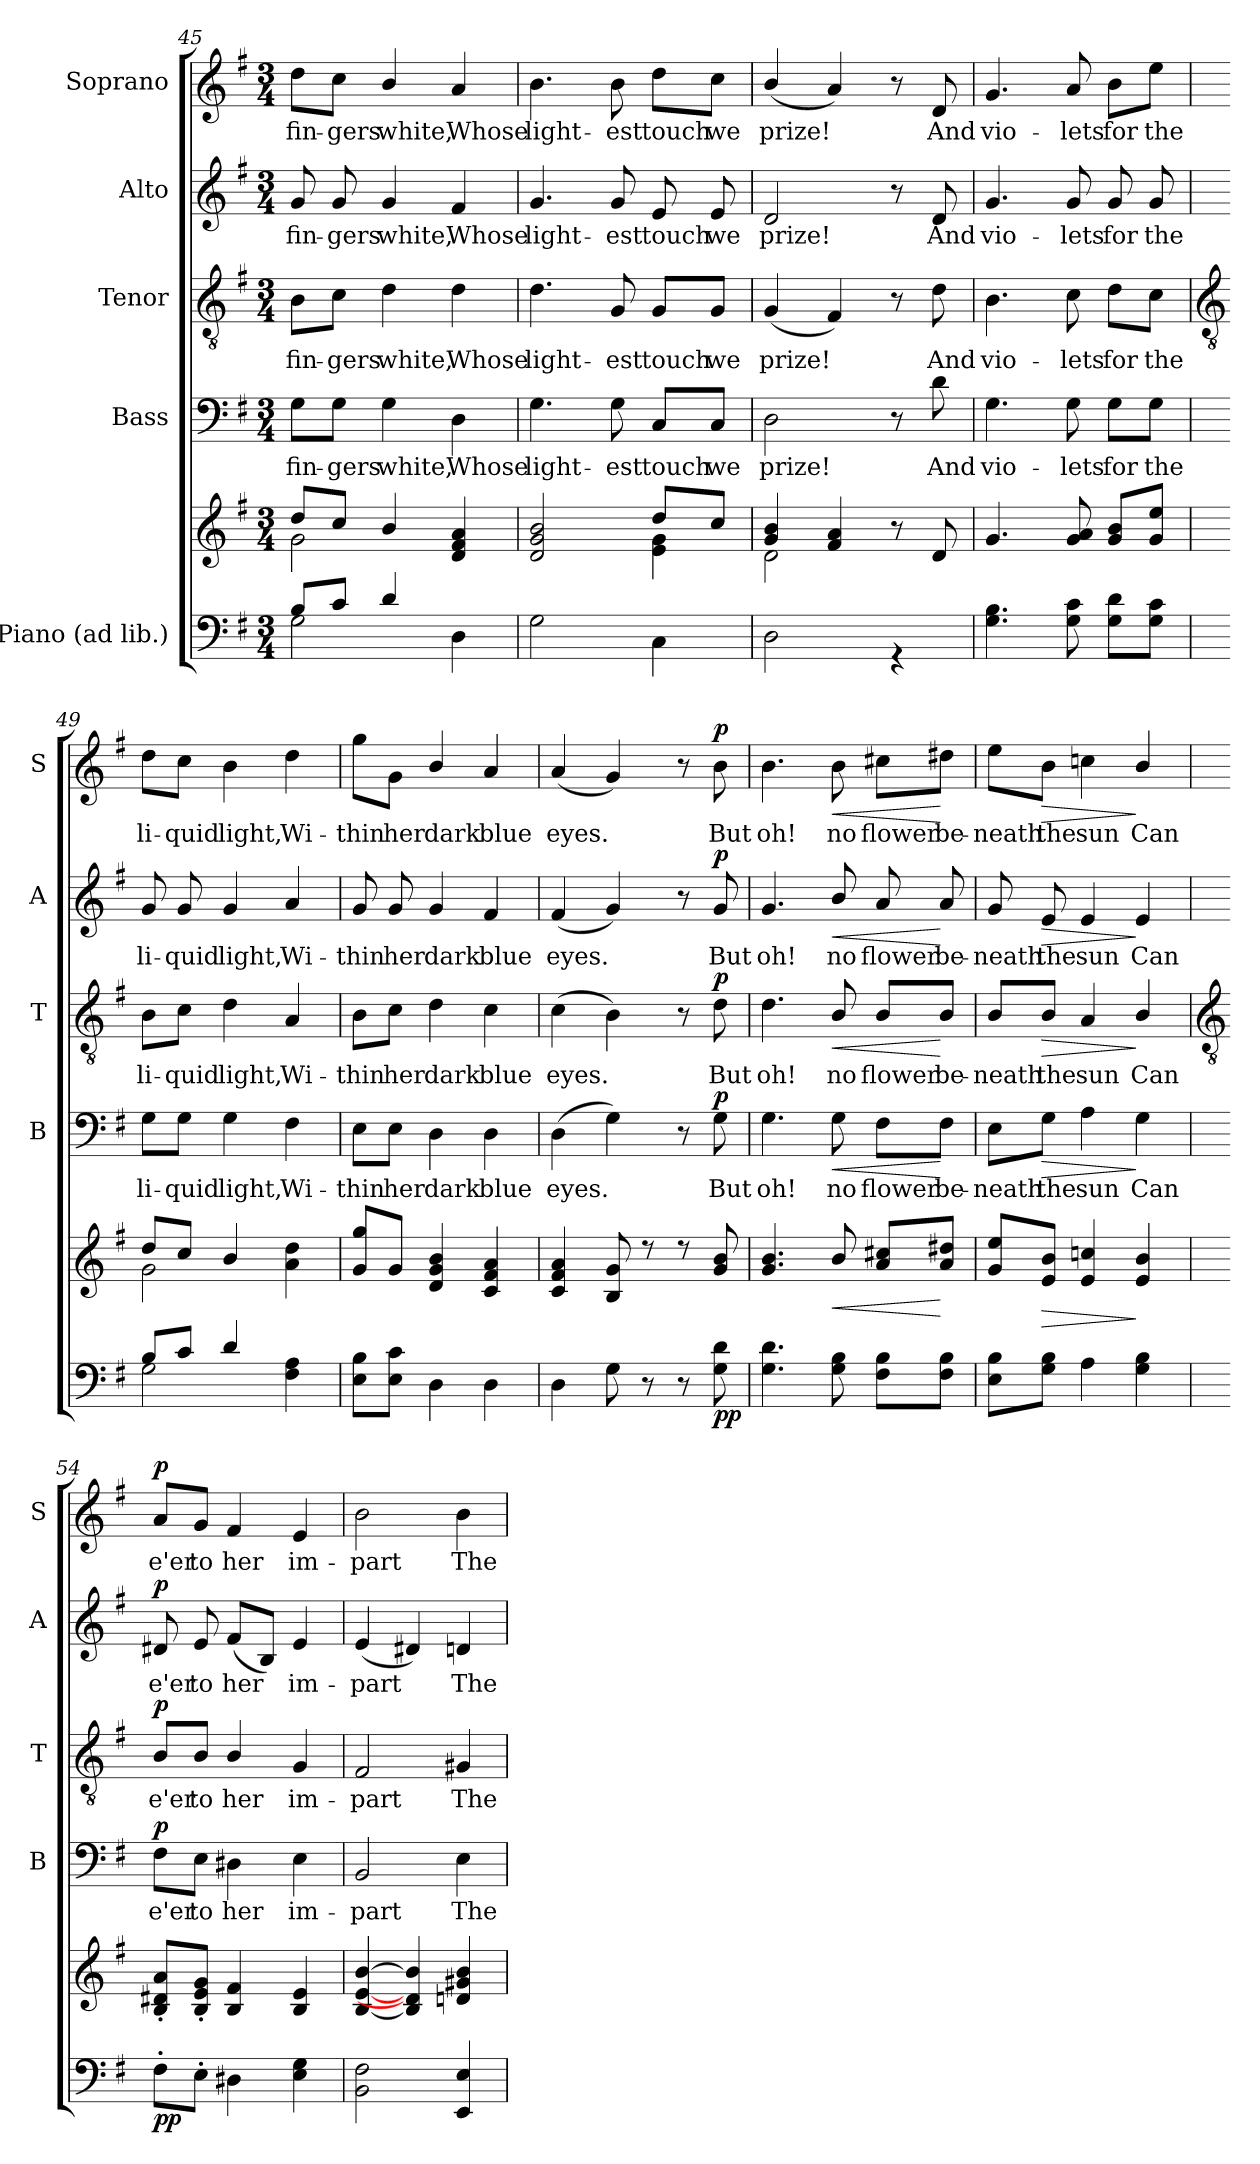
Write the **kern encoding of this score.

**kern	**kern	**dynam	**kern	**text	**dynam	**kern	**text	**dynam	**kern	**text	**dynam	**kern	**text	**dynam
*part5	*part5	*part5	*part4	*part4	*part4	*part3	*part3	*part3	*part2	*part2	*part2	*part1	*part1	*part1
*staff6	*staff5	*staff5/6	*staff4	*staff4	*staff4	*staff3	*staff3	*staff3	*staff2	*staff2	*staff2	*staff1	*staff1	*staff1
*I"Piano (ad lib.)	*	*	*I"Bass	*	*	*I"Tenor	*	*	*I"Alto	*	*	*I"Soprano	*	*
*	*	*	*I'B	*	*	*I'T	*	*	*I'A	*	*	*I'S	*	*
*clefF4	*clefG2	*	*clefF4	*	*	*clefGv2	*	*	*clefG2	*	*	*clefG2	*	*
*k[f#]	*k[f#]	*	*k[f#]	*	*	*k[f#]	*	*	*k[f#]	*	*	*k[f#]	*	*
*G:	*G:	*	*G:	*	*	*G:	*	*	*G:	*	*	*G:	*	*
*M3/4	*M3/4	*	*M3/4	*	*	*M3/4	*	*	*M3/4	*	*	*M3/4	*	*
=45	=45	=45	=45	=45	=45	=45	=45	=45	=45	=45	=45	=45	=45	=45
*^	*^	*	*	*	*	*	*	*	*	*	*	*	*	*
!	!	!	!	!	!	!LO:LY:b	!	!	!LO:LY:b	!	!	!LO:LY:b	!	!	!LO:LY:b	!
8B/L	2G	8dd/L	2g\	.	8G\L	fin-	.	8B\L	fin-	.	8g	fin-	.	8dd\L	fin-	.
!	!	!	!	!	!	!LO:LY:b	!	!	!LO:LY:b	!	!	!LO:LY:b	!	!	!LO:LY:b	!
8c/J	.	8cc/J	.	.	8G\J	-gers	.	8c\J	-gers	.	8g	-gers	.	8cc\J	-gers	.
!	!	!	!	!	!	!LO:LY:b	!	!	!LO:LY:b	!	!	!LO:LY:b	!	!	!LO:LY:b	!
4d/	.	4b/	.	.	4G\	white,	.	4d\	white,	.	4g/	white,	.	4b/	white,	.
!	!	!	!	!	!	!LO:LY:b	!	!	!LO:LY:b	!	!	!LO:LY:b	!	!	!LO:LY:b	!
4ryy	4D	4d 4f# 4a	4ryy	.	4D	Whose	.	4d	Whose	.	4f#	Whose	.	4a	Whose	.
=46	=46	=46	=46	=46	=46	=46	=46	=46	=46	=46	=46	=46	=46	=46	=46	=46
!LO:N:vis=1	!	!	!	!	!	!LO:LY:b	!	!	!LO:LY:b	!	!	!LO:LY:b	!	!	!LO:LY:b	!
2.ryy	2G	2d 2g 2b	2ryy	.	4.G	light-	.	4.d	light-	.	4.g	light-	.	4.b	light-	.
!	!	!	!	!	!	!LO:LY:b	!	!	!LO:LY:b	!	!	!LO:LY:b	!	!	!LO:LY:b	!
.	.	.	.	.	8G	-est	.	8G	-est	.	8g	-est	.	8b	-est	.
!	!	!	!	!	!	!LO:LY:b	!	!	!LO:LY:b	!	!	!LO:LY:b	!	!	!LO:LY:b	!
.	4C	8dd/L	4e\ 4g\	.	8C/L	touch	.	8G/L	touch	.	8e	touch	.	8dd\L	touch	.
!	!	!	!	!	!	!LO:LY:b	!	!	!LO:LY:b	!	!	!LO:LY:b	!	!	!LO:LY:b	!
.	.	8cc/J	.	.	8C/J	we	.	8G/J	we	.	8e	we	.	8cc\J	we	.
=47	=47	=47	=47	=47	=47	=47	=47	=47	=47	=47	=47	=47	=47	=47	=47	=47
!LO:N:vis=1	!	!	!	!	!	!LO:LY:b	!	!	!LO:LY:b	!	!	!LO:LY:b	!	!	!LO:LY:b	!
2.ryy	2D	4g/ 4b/	2d\	.	2D	prize!	.	(<4G/	prize!	.	2d	prize!	.	(<4b/	prize!	.
.	.	4f# 4a	.	.	.	.	.	4F#)	.	.	.	.	.	4a)	.	.
.	4r	8r	4ryy	.	8r	.	.	8r	.	.	8r	.	.	8r	.	.
!	!	!	!	!	!	!LO:LY:b	!	!	!LO:LY:b	!	!	!LO:LY:b	!	!	!LO:LY:b	!
.	.	8d	.	.	8d	And	.	8d	And	.	8d	And	.	8d	And	.
=48	=48	=48	=48	=48	=48	=48	=48	=48	=48	=48	=48	=48	=48	=48	=48	=48
!LO:N:vis=1	!	!	!LO:N:vis=1	!	!	!LO:LY:b	!	!	!LO:LY:b	!	!	!LO:LY:b	!	!	!LO:LY:b	!
2.ryy	4.G 4.B	4.g	2.ryy	.	4.G	vio-	.	4.B	vio-	.	4.g	vio-	.	4.g	vio-	.
!	!	!	!	!	!	!LO:LY:b	!	!	!LO:LY:b	!	!	!LO:LY:b	!	!	!LO:LY:b	!
.	8G 8c	8g 8a	.	.	8G	-lets	.	8c	-lets	.	8g	-lets	.	8a	-lets	.
!	!	!	!	!	!	!LO:LY:b	!	!	!LO:LY:b	!	!	!LO:LY:b	!	!	!LO:LY:b	!
.	8G 8dL	8g 8bL	.	.	8G\L	for	.	8d\L	for	.	8g	for	.	8b\L	for	.
!	!	!	!	!	!	!LO:LY:b	!	!	!LO:LY:b	!	!	!LO:LY:b	!	!	!LO:LY:b	!
.	8G 8cJ	8g 8eeJ	.	.	8G\J	the	.	8c\J	the	.	8g	the	.	8ee\J	the	.
!!LO:LB:g=z
=49	=49	=49	=49	=49	=49	=49	=49	=49	=49	=49	=49	=49	=49	=49	=49	=49
*	*	*	*	*	*	*	*	*clefGv2	*	*	*	*	*	*	*	*
!	!	!	!	!	!	!LO:LY:b	!	!	!LO:LY:b	!	!	!LO:LY:b	!	!	!LO:LY:b	!
8B/L	2G	8dd/L	2g\	.	8G\L	li-	.	8B\L	li-	.	8g	li-	.	8dd\L	li-	.
!	!	!	!	!	!	!LO:LY:b	!	!	!LO:LY:b	!	!	!LO:LY:b	!	!	!LO:LY:b	!
8c/J	.	8cc/J	.	.	8G\J	-quid	.	8c\J	-quid	.	8g	-quid	.	8cc\J	-quid	.
!	!	!	!	!	!	!LO:LY:b	!	!	!LO:LY:b	!	!	!LO:LY:b	!	!	!LO:LY:b	!
4d/	.	4b/	.	.	4G	light,	.	4d	light,	.	4g	light,	.	4b	light,	.
!	!	!	!	!	!	!LO:LY:b	!	!	!LO:LY:b	!	!	!LO:LY:b	!	!	!LO:LY:b	!
4ryy	4F# 4A	4a 4dd	4ryy	.	4F#	Wi-	.	4A	Wi-	.	4a	Wi-	.	4dd	Wi-	.
=50	=50	=50	=50	=50	=50	=50	=50	=50	=50	=50	=50	=50	=50	=50	=50	=50
!	!	!	!LO:N:vis=1	!	!	!LO:LY:b	!	!	!LO:LY:b	!	!	!LO:LY:b	!	!	!LO:LY:b	!
2.ryy	8E 8BL	8g 8ggL	2.ryy	.	8E\L	-thin	.	8B\L	-thin	.	8g	-thin	.	8gg\L	-thin	.
!	!	!	!	!	!	!LO:LY:b	!	!	!LO:LY:b	!	!	!LO:LY:b	!	!	!LO:LY:b	!
.	8E 8cJ	8gJ	.	.	8E\J	her	.	8c\J	her	.	8g	her	.	8g\J	her	.
!	!	!	!	!	!	!LO:LY:b	!	!	!LO:LY:b	!	!	!LO:LY:b	!	!	!LO:LY:b	!
.	4D	4d/ 4g/ 4b/	.	.	4D	dark	.	4d	dark	.	4g	dark	.	4b/	dark	.
!	!	!	!	!	!	!LO:LY:b	!	!	!LO:LY:b	!	!	!LO:LY:b	!	!	!LO:LY:b	!
.	4D	4c 4f# 4a	.	.	4D	blue	.	4c	blue	.	4f#	blue	.	4a	blue	.
=51	=51	=51	=51	=51	=51	=51	=51	=51	=51	=51	=51	=51	=51	=51	=51	=51
!	!	!	!LO:N:vis=1	!	!	!LO:LY:b	!	!	!LO:LY:b	!	!	!LO:LY:b	!	!	!LO:LY:b	!
2ryy	4D	4c 4f# 4a	2.ryy	.	(>4D	eyes.	.	(>4c	eyes.	.	(<4f#	eyes.	.	(<4a	eyes.	.
.	8G	8B 8g	.	.	4G)	.	.	4B)	.	.	4g)	.	.	4g)	.	.
.	8r	8r	.	.	.	.	.	.	.	.	.	.	.	.	.	.
8ryy	8r	8r	.	.	8r	.	.	8r	.	.	8r	.	.	8r	.	.
!	!	!	!	!LO:DY:b=2	!	!LO:LY:b	!	!	!LO:LY:b	!	!	!LO:LY:b	!	!	!LO:LY:b	!
!	!	!	!	!LO:DY:n=1:b	!	!	!LO:DY:b	!	!	!LO:DY:b	!	!	!LO:DY:b	!	!	!LO:DY:b
8ryy	8G 8d	8g 8b	.	p p	8G	But	p	8d	But	p	8g	But	p	8b	But	p
=52	=52	=52	=52	=52	=52	=52	=52	=52	=52	=52	=52	=52	=52	=52	=52	=52
!	!	!	!LO:N:vis=1	!	!	!LO:LY:b	!	!	!LO:LY:b	!	!	!LO:LY:b	!	!	!LO:LY:b	!
2.ryy	4.G 4.d	4.g 4.b	2.ryy	.	4.G	oh!	.	4.d	oh!	.	4.g	oh!	.	4.b	oh!	.
!	!	!	!	!LO:HP:b	!	!LO:LY:b	!LO:HP:b	!	!LO:LY:b	!LO:HP:b	!	!LO:LY:b	!LO:HP:b	!	!LO:LY:b	!LO:HP:b
.	8G 8B	8b	.	<	8G	no	<	8B/	no	<	8b/	no	<	8b	no	<
!	!	!	!	!	!	!LO:LY:b	!	!	!LO:LY:b	!	!	!LO:LY:b	!	!	!LO:LY:b	!
.	8F# 8BL	8a 8cc#XL	.	.	8F#\L	flower	.	8B/L	flower	.	8a	flower	.	8cc#X\L	flower	.
!	!	!	!	!	!	!LO:LY:b	!	!	!LO:LY:b	!	!	!LO:LY:b	!	!	!LO:LY:b	!
.	8F# 8BJ	8a 8dd#XJ	.	[	8F#\J	be-	[	8B/J	be-	[	8a	be-	[	8dd#X\J	be-	[
=53	=53	=53	=53	=53	=53	=53	=53	=53	=53	=53	=53	=53	=53	=53	=53	=53
!	!	!	!LO:N:vis=1	!	!	!LO:LY:b	!	!	!LO:LY:b	!	!	!LO:LY:b	!	!	!LO:LY:b	!
2.ryy	8E 8BL	8g 8eeL	2.ryy	.	8E\L	-neath	.	8B/L	-neath	.	8g	-neath	.	8ee\L	-neath	.
!	!	!	!	!LO:HP:b	!	!LO:LY:b	!LO:HP:b	!	!LO:LY:b	!LO:HP:b	!	!LO:LY:b	!LO:HP:b	!	!LO:LY:b	!LO:HP:b
.	8G 8BJ	8e 8bJ	.	>	8G\J	the	>	8B/J	the	>	8e	the	>	8b\J	the	>
!	!	!	!	!	!	!LO:LY:b	!	!	!LO:LY:b	!	!	!LO:LY:b	!	!	!LO:LY:b	!
.	4A	4e 4ccn	.	.	4A	sun	.	4A	sun	.	4e	sun	.	4ccn	sun	.
!	!	!	!	!	!	!LO:LY:b	!	!	!LO:LY:b	!	!	!LO:LY:b	!	!	!LO:LY:b	!
.	4G 4B	4e/ 4b/	.	]	4G	Can	]	4B/	Can	]	4e	Can	]	4b/	Can	]
*v	*v	*	*	*	*	*	*	*	*	*	*	*	*	*	*	*
*	*v	*v	*	*	*	*	*	*	*	*	*	*	*	*	*
!!LO:LB:g=z
=54	=54	=54	=54	=54	=54	=54	=54	=54	=54	=54	=54	=54	=54	=54
*	*	*	*	*	*	*clefGv2	*	*	*	*	*	*	*	*
*^	*	*	*	*	*	*	*	*	*	*	*	*	*	*
!	!	!	!LO:DY:b=2	!	!LO:LY:b	!	!	!LO:LY:b	!	!	!LO:LY:b	!	!	!LO:LY:b	!
!	!	!	!LO:DY:n=1:b	!	!	!LO:DY:b	!	!	!LO:DY:b	!	!	!LO:DY:b	!	!	!LO:DY:b
*v	*v	*	*	*	*	*	*	*	*	*	*	*	*	*	*
8F#'\L	8B' 8d#X' 8a'L	p p	8F#\L	e'er	p	8B/L	e'er	p	8d#X	e'er	p	8a/L	e'er	p
!	!	!	!	!LO:LY:b	!	!	!LO:LY:b	!	!	!LO:LY:b	!	!	!LO:LY:b	!
8E'\J	8B' 8e' 8g'J	.	8E\J	to	.	8B/J	to	.	8e	to	.	8g/J	to	.
!	!	!	!	!LO:LY:b	!	!	!LO:LY:b	!	!	!LO:LY:b	!	!	!LO:LY:b	!
4D#X\	4B 4f#	.	4D#X\	her	.	4B/	her	.	(<8f#L	her	.	4f#	her	.
.	.	.	.	.	.	.	.	.	8BJ)	.	.	.	.	.
!	!	!	!	!LO:LY:b	!	!	!LO:LY:b	!	!	!LO:LY:b	!	!	!LO:LY:b	!
4E 4G	4B 4e	.	4E	im-	.	4G	im-	.	4e	im-	.	4e	im-	.
=55	=55	=55	=55	=55	=55	=55	=55	=55	=55	=55	=55	=55	=55	=55
!	!	!	!	!LO:LY:b	!	!	!LO:LY:b	!	!	!LO:LY:b	!	!	!LO:LY:b	!
2BB 2F#	[4B [4e [4b	.	2BB	-part	.	2F#	-part	.	(<4e	-part	.	2b	-part	.
.	4B] 4d#] 4b]	.	.	.	.	.	.	.	4d#X)	.	.	.	.	.
!	!	!	!	!LO:LY:b	!	!	!LO:LY:b	!	!	!LO:LY:b	!	!	!LO:LY:b	!
4EE 4E	4dn 4g#X 4b	.	4E	The	.	4G#X	The	.	4dn	The	.	4b	The	.
=	=	=	=	=	=	=	=	=	=	=	=	=	=	=
*-	*-	*-	*-	*-	*-	*-	*-	*-	*-	*-	*-	*-	*-	*-
